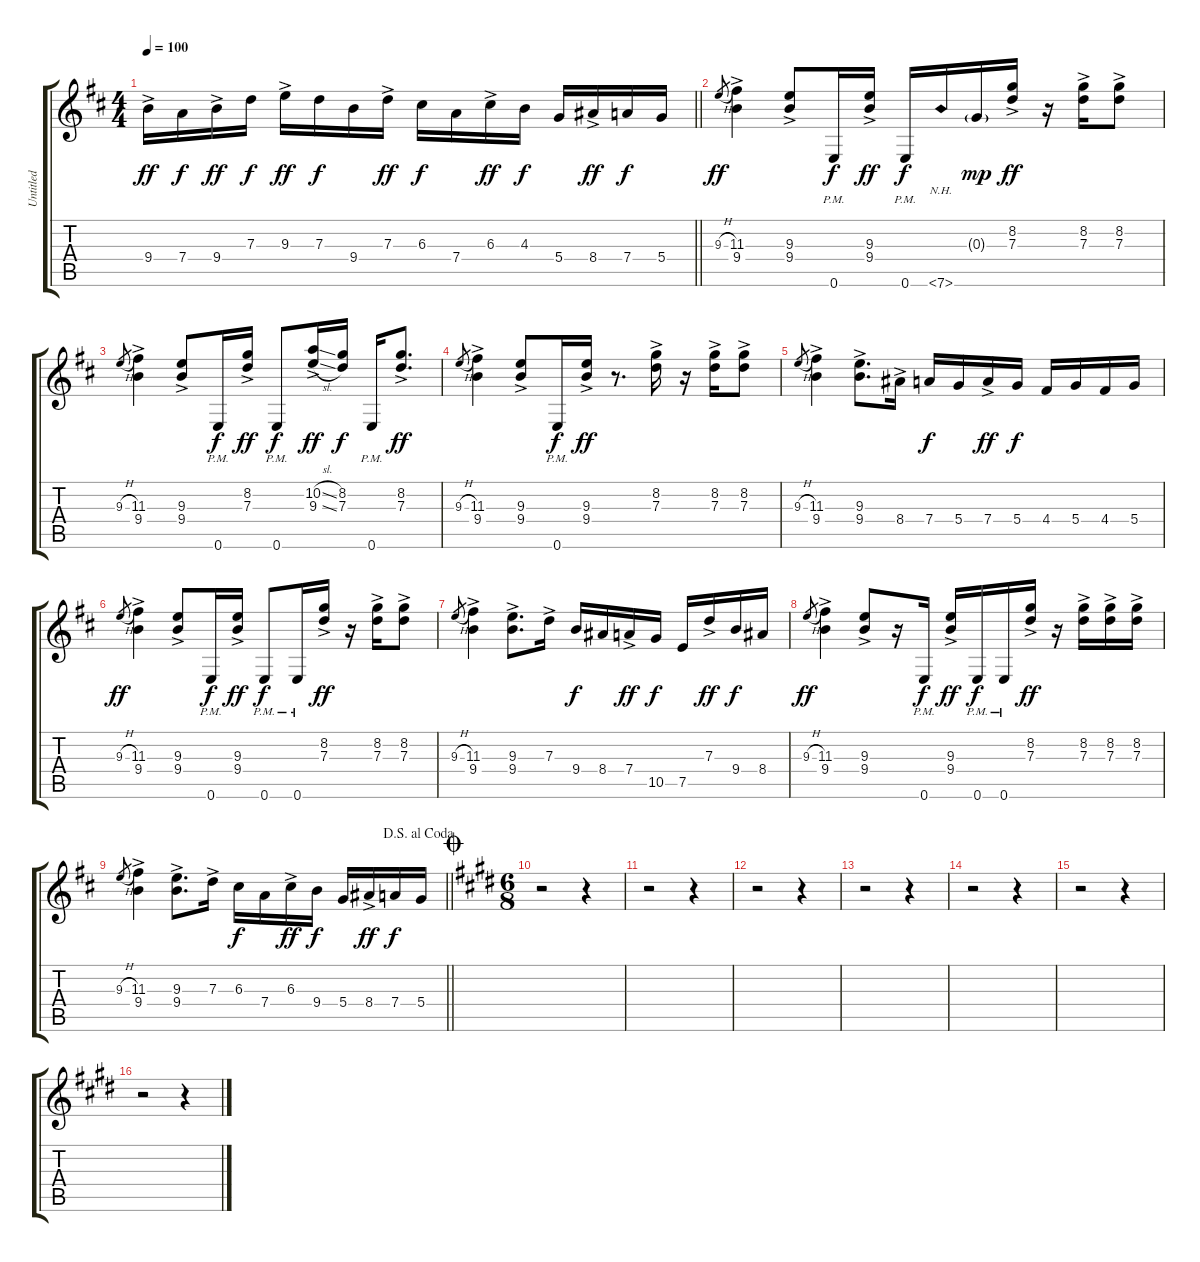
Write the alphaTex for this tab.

\track ("Untitled" "Untitled") {instrument overdrivenguitar}
\staff {score tabs}
\tuning (E4 B3 G3 D3 A2 E2) {hide}
\ts (4 4)
\tempo 100
\clef g2
\barLineRight lightlight
\ks d
9.4{ac}.16{dy ff} 7.4.16{dy f} 9.4{ac}.16{dy ff} 7.3.16{dy f} 9.3{ac}.16{dy ff} 7.3.16{dy f} 9.4.16 7.3{ac}.16{dy ff} 6.3.16{dy f} 7.4.16 6.3{ac}.16{dy ff} 4.3.16{dy f} 5.4.16 8.4{ac}.16{dy ff} 7.4.16{dy f} 5.4.16 |
9.3{h}.8{gr dy ff} (11.3{ac} 9.4{ac}).4 (9.3{ac} 9.4{ac}).8 0.6{pm}.16{dy f} (9.3{ac} 9.4{ac}).16{dy ff} 0.6{pm}.16{dy f} 7.6{nh}.16 0.3{g}.16{dy mp} (8.2{ac} 7.3{ac}).16{dy ff} r.16 (8.2{ac} 7.3{ac}).16 (8.2{ac} 7.3{ac}).8 |
9.3{h}.8{gr} (11.3{ac} 9.4{ac}).4 (9.3{ac} 9.4{ac}).8 0.6{pm}.16{dy f} (8.2{ac} 7.3{ac}).16{dy ff} 0.6{pm}.8{dy f} (10.2{sl ac} 9.3{sl ac}).16{dy ff} (8.2 7.3).16{dy f} 0.6{pm}.16 (8.2{ac} 7.3{ac}).8{d dy ff} |
9.3{h}.8{gr} (11.3{ac} 9.4{ac}).4 (9.3{ac} 9.4{ac}).8 0.6{pm}.16{dy f} (9.3{ac} 9.4{ac}).16{dy ff} r.8{d} (8.2{ac} 7.3{ac}).16 r.16 (8.2{ac} 7.3{ac}).16 (8.2{ac} 7.3{ac}).8 |
9.3{h}.8{gr} (11.3{ac} 9.4{ac}).4 (9.3{ac} 9.4{ac}).8{d} 8.4{ac}.16 7.4.16{dy f} 5.4.16 7.4{ac}.16{dy ff} 5.4.16{dy f} 4.4.16 5.4.16 4.4.16 5.4.16 |
9.3{h}.8{gr dy ff} (11.3{ac} 9.4{ac}).4 (9.3{ac} 9.4{ac}).8 0.6{pm}.16{dy f} (9.3{ac} 9.4{ac}).16{dy ff} 0.6{pm}.8{dy f} 0.6{pm}.16 (8.2{ac} 7.3{ac}).16{dy ff} r.16 (8.2{ac} 7.3{ac}).16 (8.2{ac} 7.3{ac}).8 |
9.3{h}.8{gr} (11.3{ac} 9.4{ac}).4 (9.3{ac} 9.4{ac}).8{d} 7.3{ac}.16 9.4.16{dy f} 8.4.16 7.4{ac}.16{dy ff} 10.5.16{dy f} 7.5.16 7.3{ac}.16{dy ff} 9.4.16{dy f} 8.4.16 |
9.3{h}.8{gr dy ff} (11.3{ac} 9.4{ac}).4 (9.3{ac} 9.4{ac}).8 r.16 0.6{pm}.16{dy f} (9.3 9.4{ac}).16{dy ff} 0.6{pm}.16{dy f} 0.6{pm}.16 (8.2{ac} 7.3{ac}).16{dy ff} r.16 (8.2{ac} 7.3{ac}).16 (8.2{ac} 7.3{ac}).16 (8.2{ac} 7.3{ac}).16 |
\jump dalsegnoalcoda
\barLineRight lightlight
9.3{h}.8{gr} (11.3{ac} 9.4{ac}).4 (9.3{ac} 9.4{ac}).8{d} 7.3{ac}.16 6.3.16{dy f} 7.4.16 6.3{ac}.16{dy ff} 9.4.16{dy f} 5.4.16 8.4{ac}.16{dy ff} 7.4.16{dy f} 5.4.16 |
\ts (6 8)
\jump coda
\ks e
r.2 r.4 |
\ks c#minor
r.2 r.4 |
r.2 r.4 |
\ks e
r.2 r.4 |
\ks c#minor
r.2 r.4 |
r.2 r.4 |
\ks e
r.2 r.4
